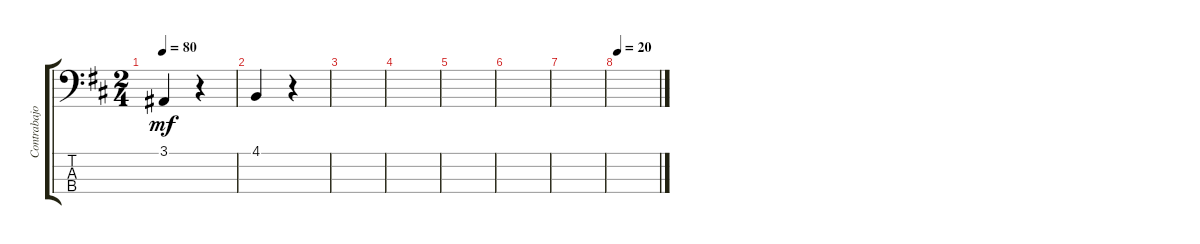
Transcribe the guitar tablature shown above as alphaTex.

\track ("Contrabajo" "Contrabajo") {instrument contrabass}
\staff {score tabs}
\tuning (G1 D1 A0 E0) {hide}
\ts (2 4)
\tempo 80
\clef f4
\ks d
3.1.4{dy mf} r.4 |
4.1.4 r.4 |
|
|
|
|
|
\tempo 20
